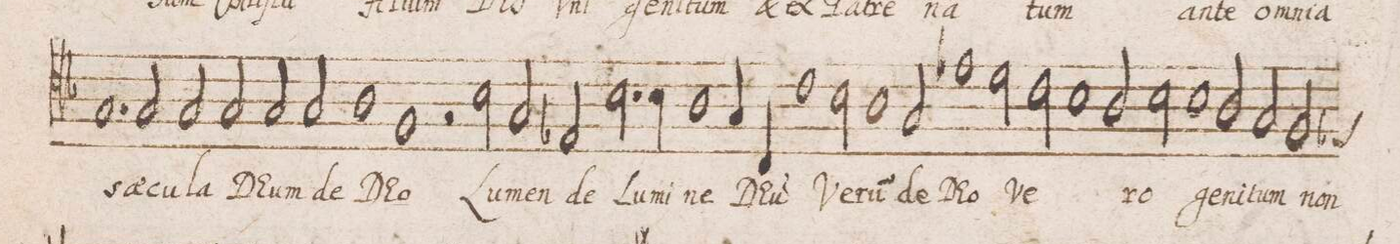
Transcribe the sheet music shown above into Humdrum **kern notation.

**kern	**text
*I"TENOR	*
*clefC4	*
*k[b-]	*
*met(C|)	*
*M2/1	*
=39-	=39-
1.G	sae-
2G/	-cu-
=40-	=40-
2G/	-la
2G/	DE-
2G/	-um
2G/	de
=41-	=41-
1A	DE-
1F	-o
=42-	=42-
2r	.
2B-\	Lu-
2G/	-men
2E-X/	de
=43-	=43-
2.B-\	Lu-
4B-\	-mi-
1A	-ne
=44-	=44-
4G/	DE-
4C/	.
1c	-u(m)
2B-\	Ve-
=45-	=45-
1A	-ru(m)
2G/	de
1e-X\	DE-
=46-	=46-
2d\	-o
2c\	ve-
1B-\	.
=47-	=47-
2A/	.
2B-\	-ro
1B-\	ge-
=48-	=48-
2A/	-ni-
2G/	-tum
2F/	non
=49-	=49-
*-	*-
